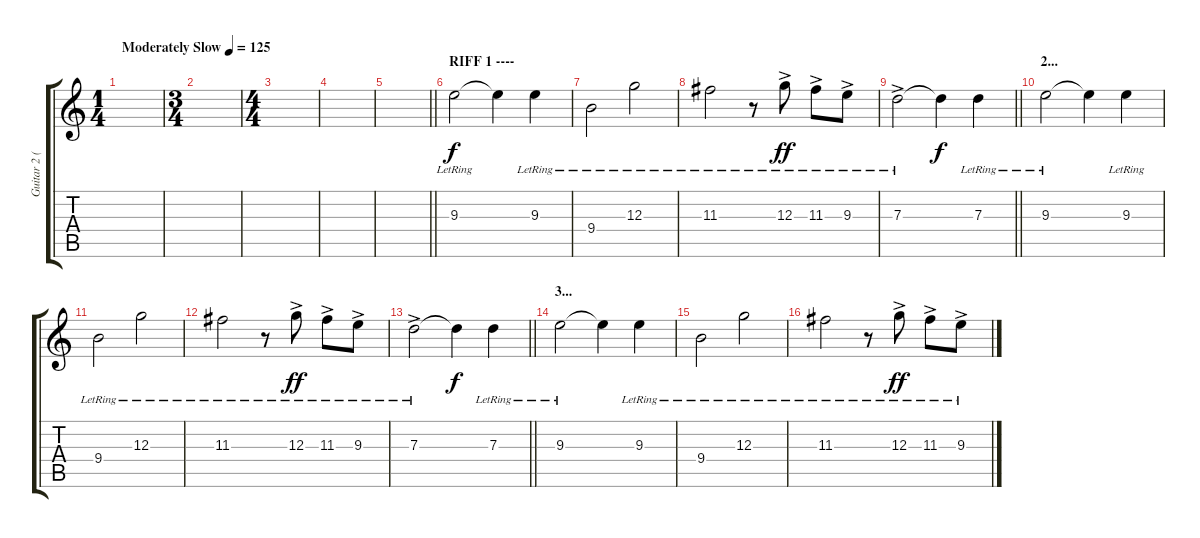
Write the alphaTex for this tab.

\track ("Guitar 2 (mainly bass)" "Guitar 2 (") {instrument acousticguitarnylon}
\staff {score tabs}
\tuning (E4 B3 G3 D3 A2 E2) {hide}
\ts (1 4)
\tempo (125 "Moderately Slow")
\clef g2
\ks c
|
\ts (3 4)
|
\ts (4 4)
|
|
\barLineRight lightlight
|
\section ("" "RIFF 1 ----")
9.3{lr}.2 9.3{t}.4 9.3{lr}.4 |
9.4{lr}.2 12.3{lr}.2 |
11.3{lr}.2 r.8 12.3{ac lr}.8{dy ff} 11.3{ac lr}.8 9.3{ac lr}.8 |
\barLineRight lightlight
7.3{ac lr}.2 7.3{t}.4{dy f} 7.3{lr}.4 |
\section ("" "2...")
9.3{lr}.2 9.3{t}.4 9.3{lr}.4 |
9.4{lr}.2 12.3{lr}.2 |
11.3{lr}.2 r.8 12.3{ac lr}.8{dy ff} 11.3{ac lr}.8 9.3{ac lr}.8 |
\barLineRight lightlight
7.3{ac lr}.2 7.3{t}.4{dy f} 7.3{lr}.4 |
\section ("" "3...")
9.3{lr}.2 9.3{t}.4 9.3{lr}.4 |
9.4{lr}.2 12.3{lr}.2 |
11.3{lr}.2 r.8 12.3{ac lr}.8{dy ff} 11.3{ac lr}.8 9.3{ac lr}.8
